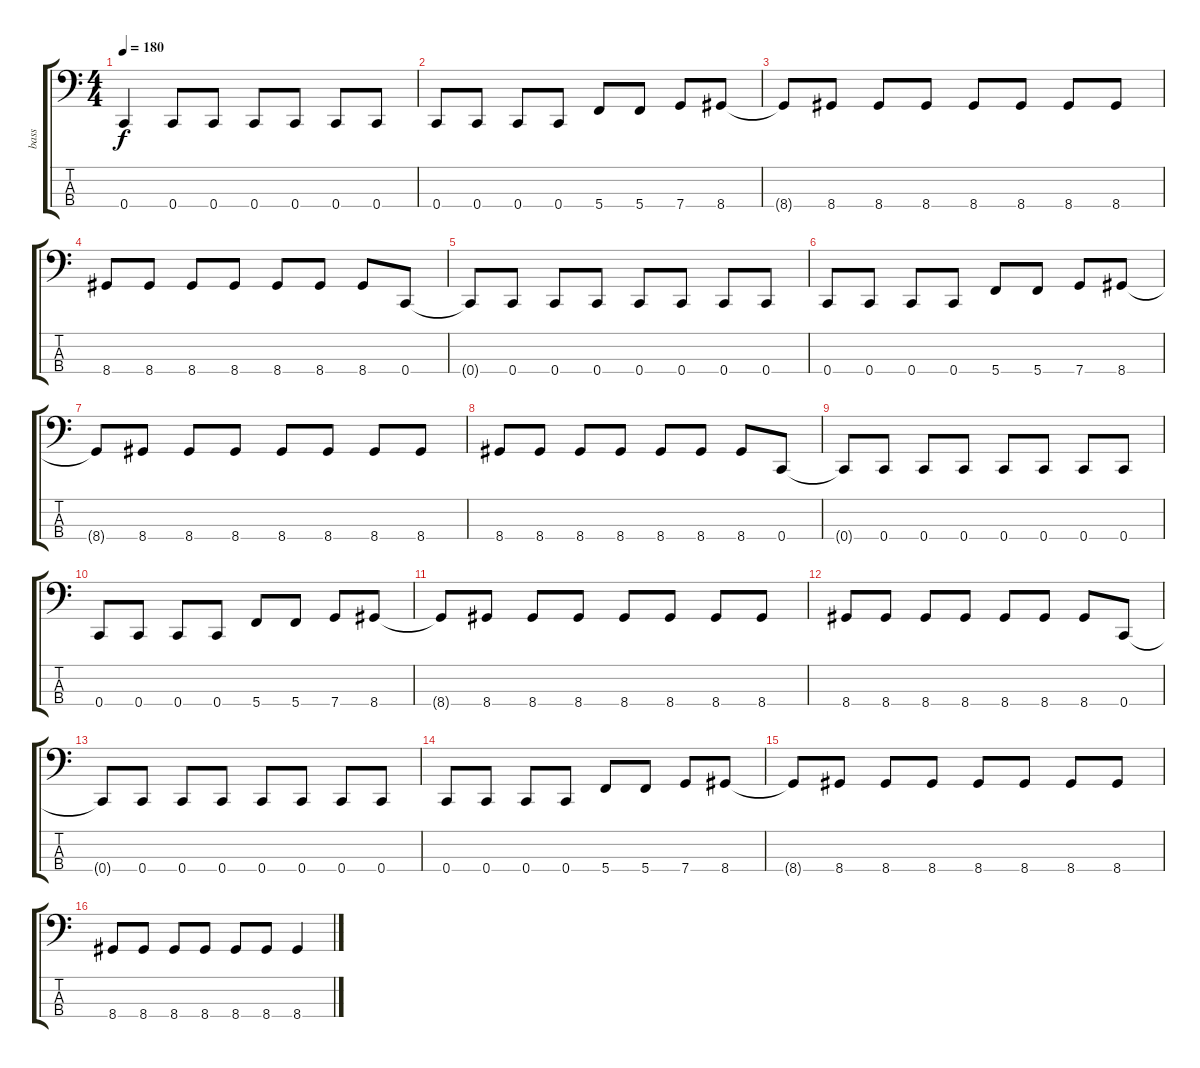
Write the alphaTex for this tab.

\track ("bass" "bass") {instrument electricbasspick}
\staff {score tabs}
\tuning (F2 C2 G1 C1) {hide}
\ts (4 4)
\tempo 180
\clef f4
\ks c
0.4.4{dy f instrument electricbasspick} 0.4.8 0.4.8 0.4.8 0.4.8 0.4.8 0.4.8 |
0.4.8 0.4.8 0.4.8 0.4.8 5.4.8 5.4.8 7.4.8 8.4.8 |
8.4{t}.8 8.4.8 8.4.8 8.4.8 8.4.8 8.4.8 8.4.8 8.4.8 |
8.4.8 8.4.8 8.4.8 8.4.8 8.4.8 8.4.8 8.4.8 0.4.8 |
0.4{t}.8 0.4.8 0.4.8 0.4.8 0.4.8 0.4.8 0.4.8 0.4.8 |
0.4.8 0.4.8 0.4.8 0.4.8 5.4.8 5.4.8 7.4.8 8.4.8 |
8.4{t}.8 8.4.8 8.4.8 8.4.8 8.4.8 8.4.8 8.4.8 8.4.8 |
8.4.8 8.4.8 8.4.8 8.4.8 8.4.8 8.4.8 8.4.8 0.4.8 |
0.4{t}.8 0.4.8 0.4.8 0.4.8 0.4.8 0.4.8 0.4.8 0.4.8 |
0.4.8 0.4.8 0.4.8 0.4.8 5.4.8 5.4.8 7.4.8 8.4.8 |
8.4{t}.8 8.4.8 8.4.8 8.4.8 8.4.8 8.4.8 8.4.8 8.4.8 |
8.4.8 8.4.8 8.4.8 8.4.8 8.4.8 8.4.8 8.4.8 0.4.8 |
0.4{t}.8 0.4.8 0.4.8 0.4.8 0.4.8 0.4.8 0.4.8 0.4.8 |
0.4.8 0.4.8 0.4.8 0.4.8 5.4.8 5.4.8 7.4.8 8.4.8 |
8.4{t}.8 8.4.8 8.4.8 8.4.8 8.4.8 8.4.8 8.4.8 8.4.8 |
8.4.8 8.4.8 8.4.8 8.4.8 8.4.8 8.4.8 8.4.4
